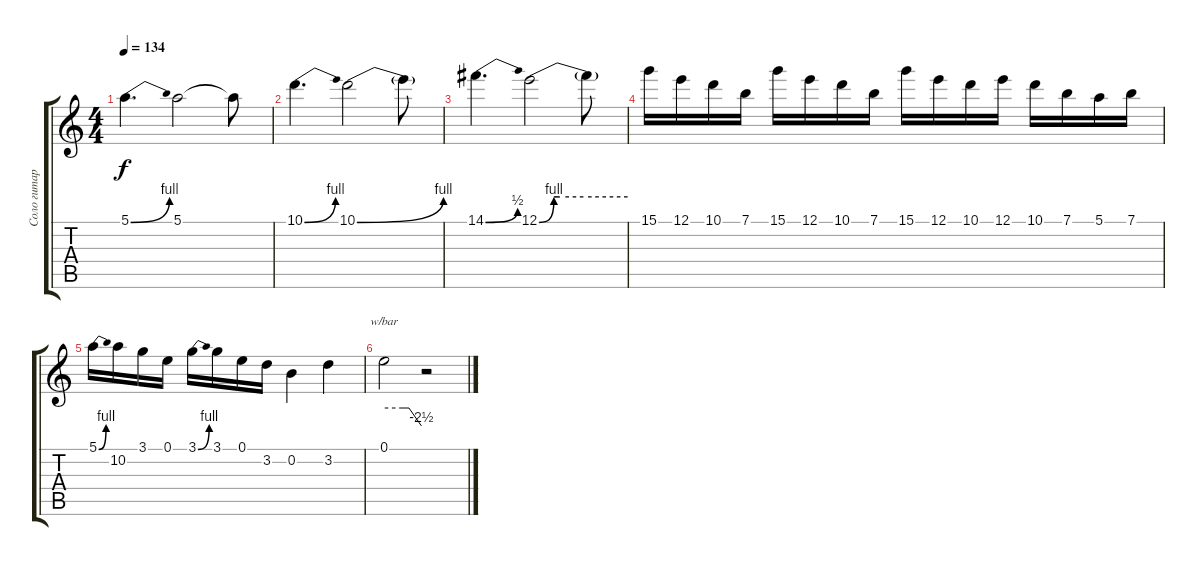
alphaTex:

\track ("Соло гитара" "Соло гитар") {instrument overdrivenguitar}
\staff {score tabs}
\tuning (E4 B3 G3 D3 A2 E2) {hide}
\ts (4 4)
\tempo 134
\clef g2
\ks c
5.1{be (bend 0 0 60 4)}.4{d dy f} 5.1.2 5.1{t}.8 |
10.1{be (bend 0 0 60 4)}.4{d} 10.1{be (bend 0 0 60 4)}.2 10.1{t}.8 |
14.1{be (bend 0 0 60 2)}.4{d} 12.1{be (custom 0 0 10 4 14 4 30 4 60 4)}.2 12.1{t}.8 |
15.1.16 12.1.16 10.1.16 7.1.16 15.1.16 12.1.16 10.1.16 7.1.16 15.1.16 12.1.16 10.1.16 12.1.16 10.1.16 7.1.16 5.1.16 7.1.16 |
5.1{be (bend 0 0 60 4)}.16 10.2.16 3.1.16 0.1.16 3.1{be (bend 0 0 60 4)}.16 3.1.16 0.1.16 3.2.16 0.2.4 3.2.4 |
0.1.2{tbe (custom default 0 0 30 0 40 0 60 -10)} r.2
